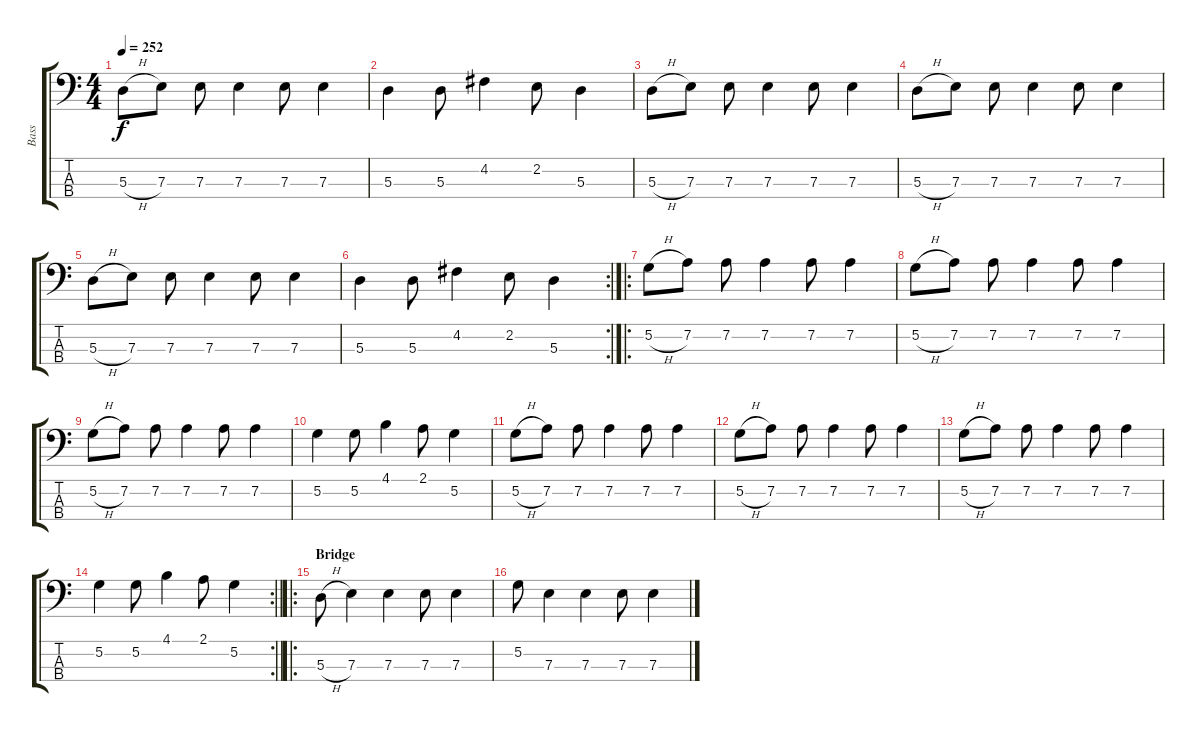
\track ("Bass" "Bass") {instrument electricbassfinger}
\staff {score tabs}
\tuning (G2 D2 A1 E1) {hide}
\ts (4 4)
\tempo 252
\clef f4
\ks c
5.3{h}.8{dy f} 7.3.8 7.3.8 7.3.4 7.3.8 7.3.4 |
5.3.4 5.3.8 4.2.4 2.2.8 5.3.4 |
5.3{h}.8 7.3.8 7.3.8 7.3.4 7.3.8 7.3.4 |
5.3{h}.8 7.3.8 7.3.8 7.3.4 7.3.8 7.3.4 |
5.3{h}.8 7.3.8 7.3.8 7.3.4 7.3.8 7.3.4 |
\rc 2
5.3.4 5.3.8 4.2.4 2.2.8 5.3.4 |
\ro
5.2{h}.8 7.2.8 7.2.8 7.2.4 7.2.8 7.2.4 |
5.2{h}.8 7.2.8 7.2.8 7.2.4 7.2.8 7.2.4 |
5.2{h}.8 7.2.8 7.2.8 7.2.4 7.2.8 7.2.4 |
5.2.4 5.2.8 4.1.4 2.1.8 5.2.4 |
5.2{h}.8 7.2.8 7.2.8 7.2.4 7.2.8 7.2.4 |
5.2{h}.8 7.2.8 7.2.8 7.2.4 7.2.8 7.2.4 |
5.2{h}.8 7.2.8 7.2.8 7.2.4 7.2.8 7.2.4 |
\rc 2
\barLineRight lightlight
5.2.4 5.2.8 4.1.4 2.1.8 5.2.4 |
\ro
\section ("" "Bridge")
5.3{h}.8 7.3.4 7.3.4 7.3.8 7.3.4 |
5.2.8 7.3.4 7.3.4 7.3.8 7.3.4
